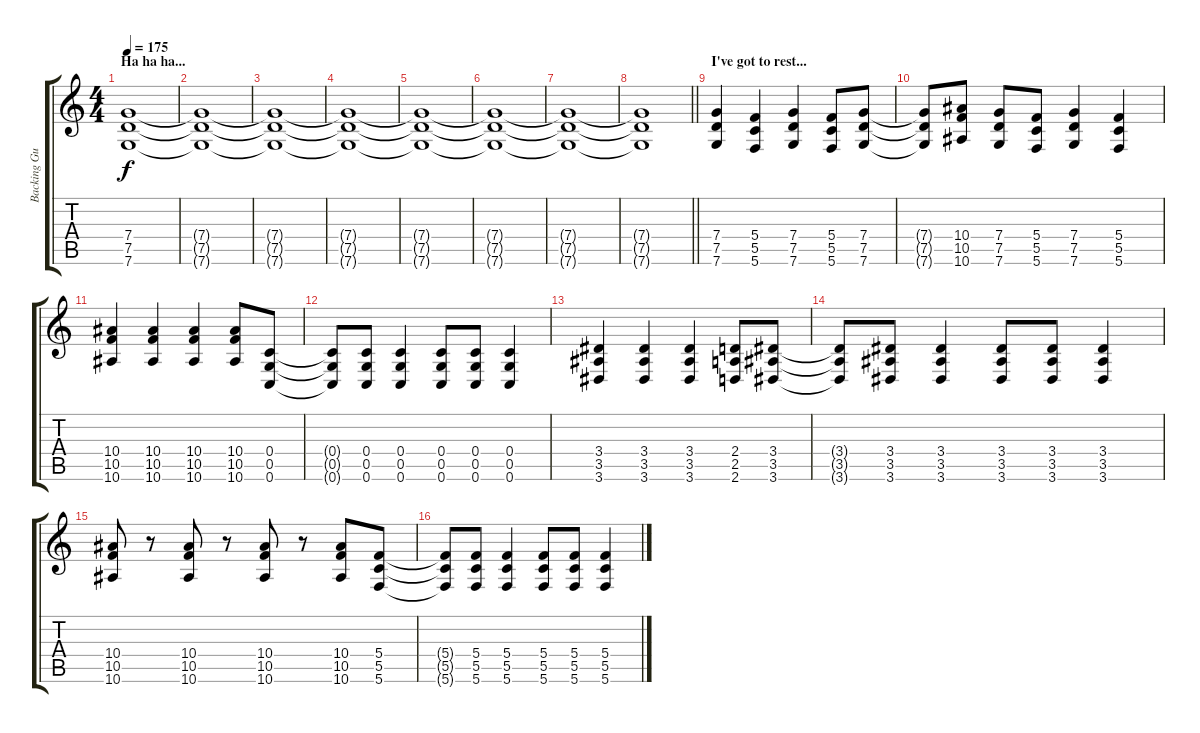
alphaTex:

\track ("Backing Guitar" "Backing Gu") {instrument overdrivenguitar}
\staff {score tabs}
\tuning (D4 A3 F3 C3 G2 C2) {hide}
\ts (4 4)
\section ("" "Ha ha ha...")
\tempo 175
\clef g2
\ks c
(7.4 7.5 7.6).1{dy f} |
(7.4{t} 7.5{t} 7.6{t}).1 |
(7.4{t} 7.5{t} 7.6{t}).1 |
(7.4{t} 7.5{t} 7.6{t}).1 |
(7.4{t} 7.5{t} 7.6{t}).1 |
(7.4{t} 7.5{t} 7.6{t}).1 |
(7.4{t} 7.5{t} 7.6{t}).1 |
\barLineRight lightlight
(7.4{t} 7.5{t} 7.6{t}).1 |
\section ("" "I've got to rest...")
(7.4 7.5 7.6).4{volume 16} (5.4 5.5 5.6).4 (7.4 7.5 7.6).4 (5.4 5.5 5.6).8 (7.4 7.5 7.6).8 |
(7.4{t} 7.5{t} 7.6{t}).8 (10.4 10.5 10.6).8 (7.4 7.5 7.6).8 (5.4 5.5 5.6).8 (7.4 7.5 7.6).4 (5.4 5.5 5.6).4 |
(10.4 10.5 10.6).4 (10.4 10.5 10.6).4 (10.4 10.5 10.6).4 (10.4 10.5 10.6).8 (0.4 0.5 0.6).8 |
(0.4{t} 0.5{t} 0.6{t}).8 (0.4 0.5 0.6).8 (0.4 0.5 0.6).4 (0.4 0.5 0.6).8 (0.4 0.5 0.6).8 (0.4 0.5 0.6).4 |
(3.4 3.5 3.6).4 (3.4 3.5 3.6).4 (3.4 3.5 3.6).4 (2.4 2.5 2.6).8 (3.4 3.5 3.6).8 |
(3.4{t} 3.5{t} 3.6{t}).8 (3.4 3.5 3.6).8 (3.4 3.5 3.6).4 (3.4 3.5 3.6).8 (3.4 3.5 3.6).8 (3.4 3.5 3.6).4 |
(10.4 10.5 10.6).8 r.8 (10.4 10.5 10.6).8 r.8 (10.4 10.5 10.6).8 r.8 (10.4 10.5 10.6).8 (5.4 5.5 5.6).8 |
(5.4{t} 5.5{t} 5.6{t}).8 (5.4 5.5 5.6).8 (5.4 5.5 5.6).4 (5.4 5.5 5.6).8 (5.4 5.5 5.6).8 (5.4 5.5 5.6).4
